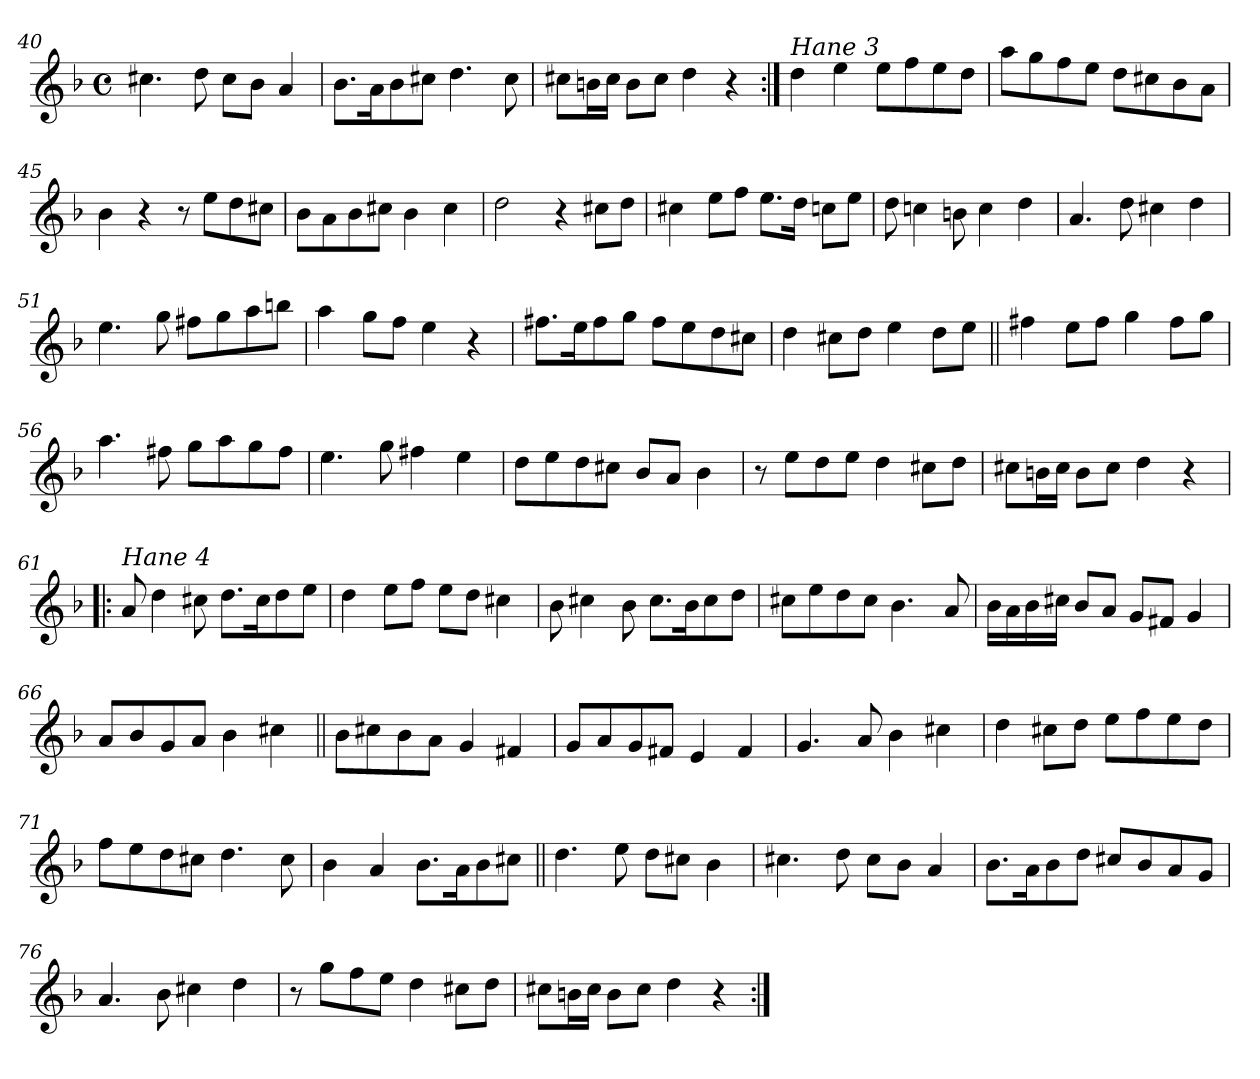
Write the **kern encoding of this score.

**kern
*part1
*staff1
*clefG2
*k[b-]
*F:
*M4/4
*met(c)
=40
4.cc#X\
8dd\
8cc#\L
8b-\J
4a/
=41
8.b-\L
16a\K
8b-\
8cc#X\J
4.dd\
8cc#\
=42
8cc#X\L
16bn\L
16cc#\JJ
8b\L
8cc#\J
4dd\
4r
!!LO:LB:g=z
=43:|!
!LO:TX:a:i:t=Hane 3
4dd\
4ee\
8ee\L
8ff\
8ee\
8dd\J
=44
8aa\L
8gg\
8ff\
8ee\J
8dd\L
8cc#X\
8b-\
8a\J
=45
4b-\
4r
8r
8ee\L
8dd\
8cc#X\J
=46
8b-\L
8a\
8b-\
8cc#X\J
4b-\
4cc#\
=47
2dd\
4r
8cc#X\L
8dd\J
!!LO:LB:g=z
=48
4cc#X\
8ee\L
8ff\J
8.ee\L
16dd\Jk
8ccn\L
8ee\J
=49
8dd\
4ccn\
8bn\
4cc\
4dd\
=50
4.a/
8dd\
4cc#X\
4dd\
=51
4.ee\
8gg\
8ff#X\L
8gg\
8aa\
8bbn\J
=52
4aa\
8gg\L
8ff\J
4ee\
4r
!!LO:LB:g=z
=53
8.ff#X\L
16ee\K
8ff#\
8gg\J
8ff#\L
8ee\
8dd\
8cc#X\J
=54
4dd\
8cc#X\L
8dd\J
4ee\
8dd\L
8ee\J
=55||
4ff#X\
8ee\L
8ff#\J
4gg\
8ff#\L
8gg\J
=56
4.aa\
8ff#X\
8gg\L
8aa\
8gg\
8ff#\J
=57
4.ee\
8gg\
4ff#X\
4ee\
!!LO:LB:g=z
=58
8dd\L
8ee\
8dd\
8cc#X\J
8b-/L
8a/J
4b-\
=59
8r
8ee\L
8dd\
8ee\J
4dd\
8cc#X\L
8dd\J
=60
8cc#X\L
16bn\L
16cc#\JJ
8b\L
8cc#\J
4dd\
4r
=61!|:
!LO:TX:a:i:t=Hane 4
8a/
4dd\
8cc#X\
8.dd\L
16cc#\K
8dd\
8ee\J
!!LO:LB:g=z
=62
4dd\
8ee\L
8ff\J
8ee\L
8dd\J
4cc#X\
=63
8b-\
4cc#X\
8b-\
8.cc#\L
16b-\K
8cc#\
8dd\J
=64
8cc#X\L
8ee\
8dd\
8cc#\J
4.b-\
8a/
=65
16b-\LL
16a\
16b-\
16cc#X\JJ
8b-/L
8a/J
8g/L
8f#X/J
4g/
!!LO:LB:g=z
=66
8a/L
8b-/
8g/
8a/J
4b-\
4cc#X\
=67||
8b-\L
8cc#X\
8b-\
8a\J
4g/
4f#X/
=68
8g/L
8a/
8g/
8f#X/J
4e/
4f#/
=69
4.g/
8a/
4b-\
4cc#X\
!!LO:LB:g=z
=70
4dd\
8cc#X\L
8dd\J
8ee\L
8ff\
8ee\
8dd\J
=71
8ff\L
8ee\
8dd\
8cc#X\J
4.dd\
8cc#\
=72
4b-\
4a/
8.b-\L
16a\K
8b-\
8cc#X\J
=73||
4.dd\
8ee\
8dd\L
8cc#X\J
4b-\
=74
4.cc#X\
8dd\
8cc#\L
8b-\J
4a/
!!LO:LB:g=z
=75
8.b-\L
16a\K
8b-\
8dd\J
8cc#X/L
8b-/
8a/
8g/J
=76
4.a/
8b-\
4cc#X\
4dd\
=77
8r
8gg\L
8ff\
8ee\J
4dd\
8cc#X\L
8dd\J
=78
8cc#X\L
16bn\L
16cc#\JJ
8b\L
8cc#\J
4dd\
4r
=:|!
*-
